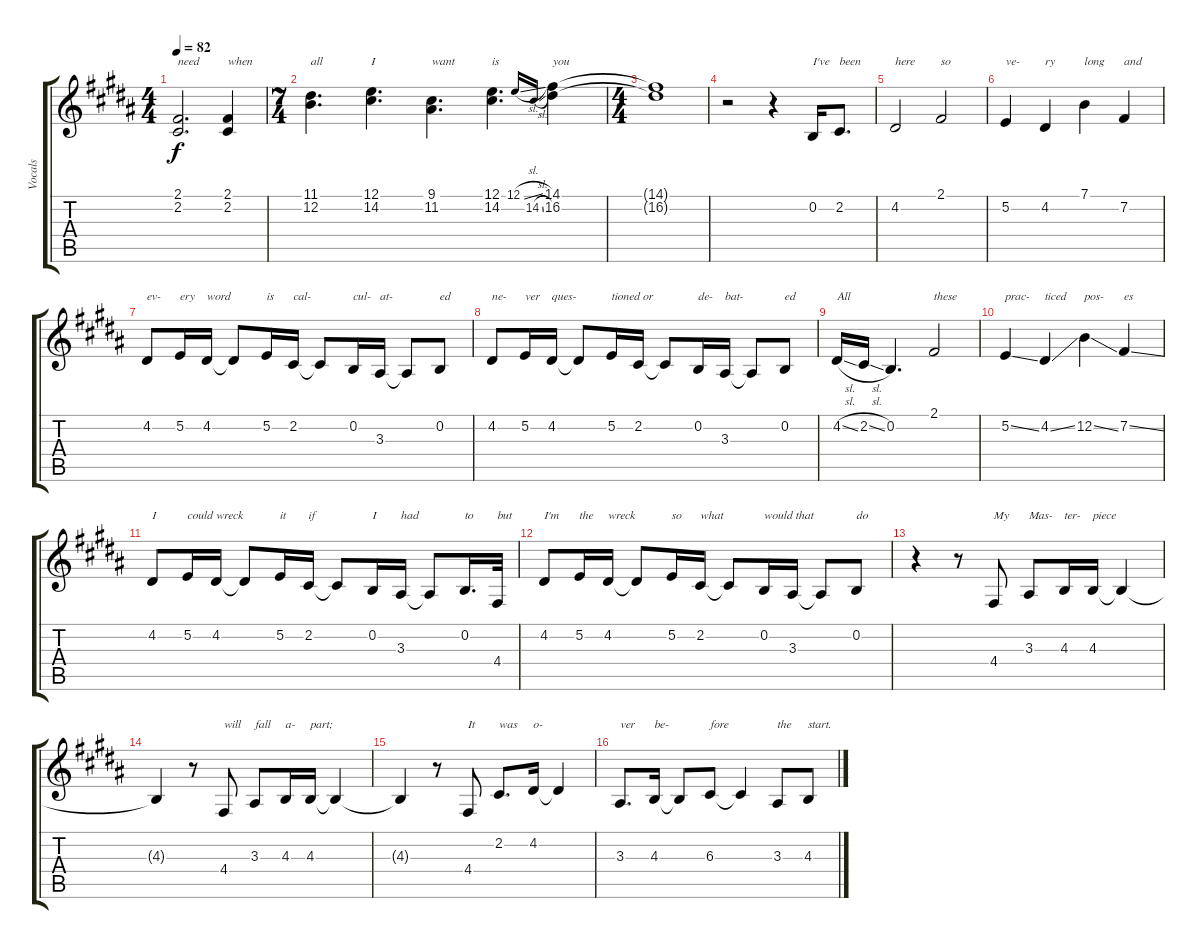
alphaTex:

\track ("Vocals" "Vocals") {instrument choiraahs}
\staff {score tabs}
\tuning (E4 B3 G3 D3 A2 E2) {hide}
\ts (4 4)
\tempo 82
\clef g2
\ks b
(2.1 2.2).2{d txt "need" dy f} (2.1 2.2).4{txt "when"} |
\ts (7 4)
(11.1 12.2).4{d txt "all"} (12.1 14.2).4{d txt "I "} (9.1 11.2).4{d txt "want"} (12.1 14.2).4{d txt "is "} 12.1{sl}.16{gr onbeat} 14.2{sl}.16{gr onbeat} (14.1 16.2).4{txt "you"} |
\ts (4 4)
(14.1{t} 16.2{t}).1 |
r.2 r.4 0.2.16{txt "I've"} 2.2.8{d txt "been"} |
4.2.2{txt "here"} 2.1.2{txt "so"} |
5.2.4{txt "ve-"} 4.2.4{txt "ry"} 7.1.4{txt "long"} 7.2.4{txt "and"} |
4.2.8{txt "ev-"} 5.2.16{txt "ery"} 4.2.16{txt "word"} 4.2{t}.8 5.2.16{txt "is"} 2.2.16{txt "cal-"} 2.2{t}.8 0.2.16{txt "cul-"} 3.3.16{txt "at-"} 3.3{t}.8 0.2.8{txt "ed"} |
4.2.8{txt "ne-"} 5.2.16{txt "ver"} 4.2.16{txt "ques-"} 4.2{t}.8 5.2.16{txt "tioned or"} 2.2.16 2.2{t}.8 0.2.16{txt "de-"} 3.3.16{txt "bat-"} 3.3{t}.8 0.2.8{txt "ed"} |
4.2{sl}.16{txt "All"} 2.2{sl}.16 0.2.4{d} 2.1.2{txt "these"} |
5.2{ss}.4{txt "prac-"} 4.2{ss}.4{txt "ticed"} 12.2{ss}.4{txt "pos-"} 7.2{ss}.4{txt "es"} |
4.2.8{txt "I"} 5.2.16{txt "could wreck"} 4.2.16 4.2{t}.8 5.2.16{txt "it"} 2.2.16{txt "if"} 2.2{t}.8 0.2.16{txt "I"} 3.3.16{txt "had"} 3.3{t}.8 0.2.16{d txt "to"} 4.4.32{txt "but"} |
4.2.8{txt "I'm"} 5.2.16{txt "the"} 4.2.16{txt "wreck"} 4.2{t}.8 5.2.16{txt "so"} 2.2.16{txt "what"} 2.2{t}.8 0.2.16{txt "would that"} 3.3.16 3.3{t}.8 0.2.8{txt "do"} |
r.4 r.8 4.4.8{txt "My"} 3.3.8{txt "Mas-"} 4.3.16{txt "ter-"} 4.3.16{txt "piece"} 4.3{t}.4 |
4.3{t}.4 r.8 4.4.8{txt "will"} 3.3.8{txt "fall"} 4.3.16{txt "a-"} 4.3.16{txt "part;"} 4.3{t}.4 |
4.3{t}.4 r.8 4.4.8{txt "It"} 2.2.8{d txt "was"} 4.2.16{txt "o-"} 4.2{t}.4 |
3.3.8{d txt "ver"} 4.3.16{txt "be-"} 4.3{t}.8 6.3.8{txt "fore"} 6.3{t}.4 3.3.8{txt "the"} 4.3.8{txt "start."}
